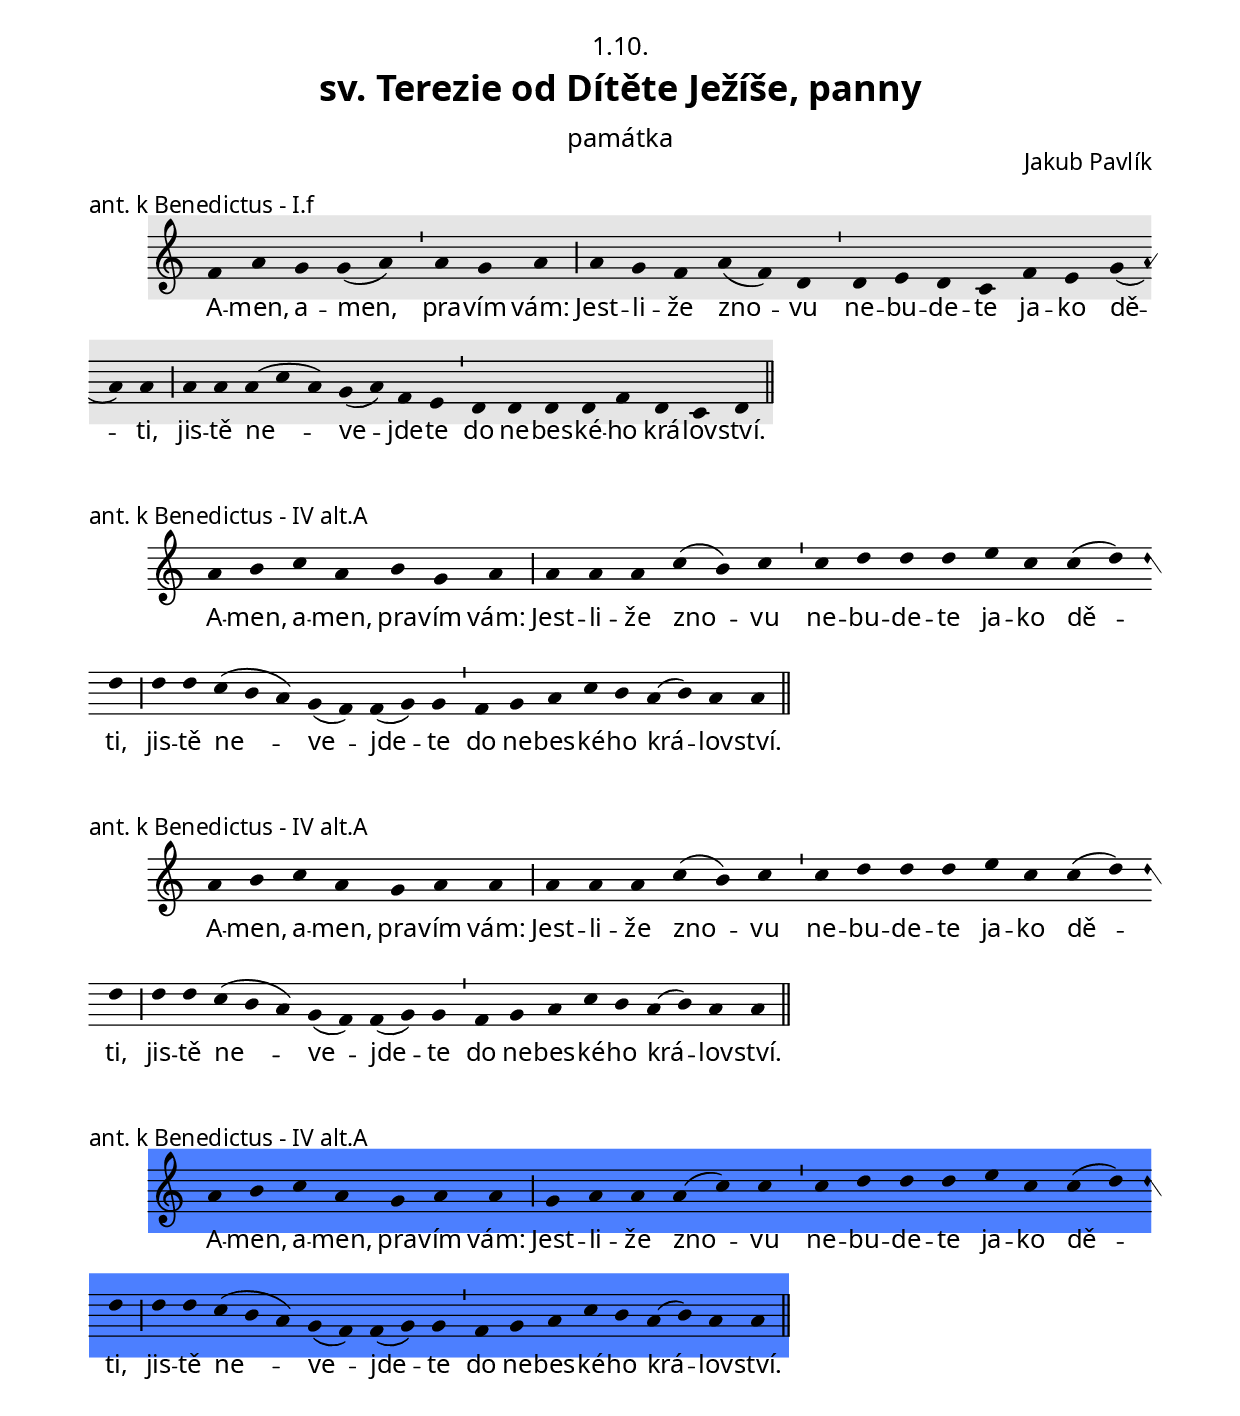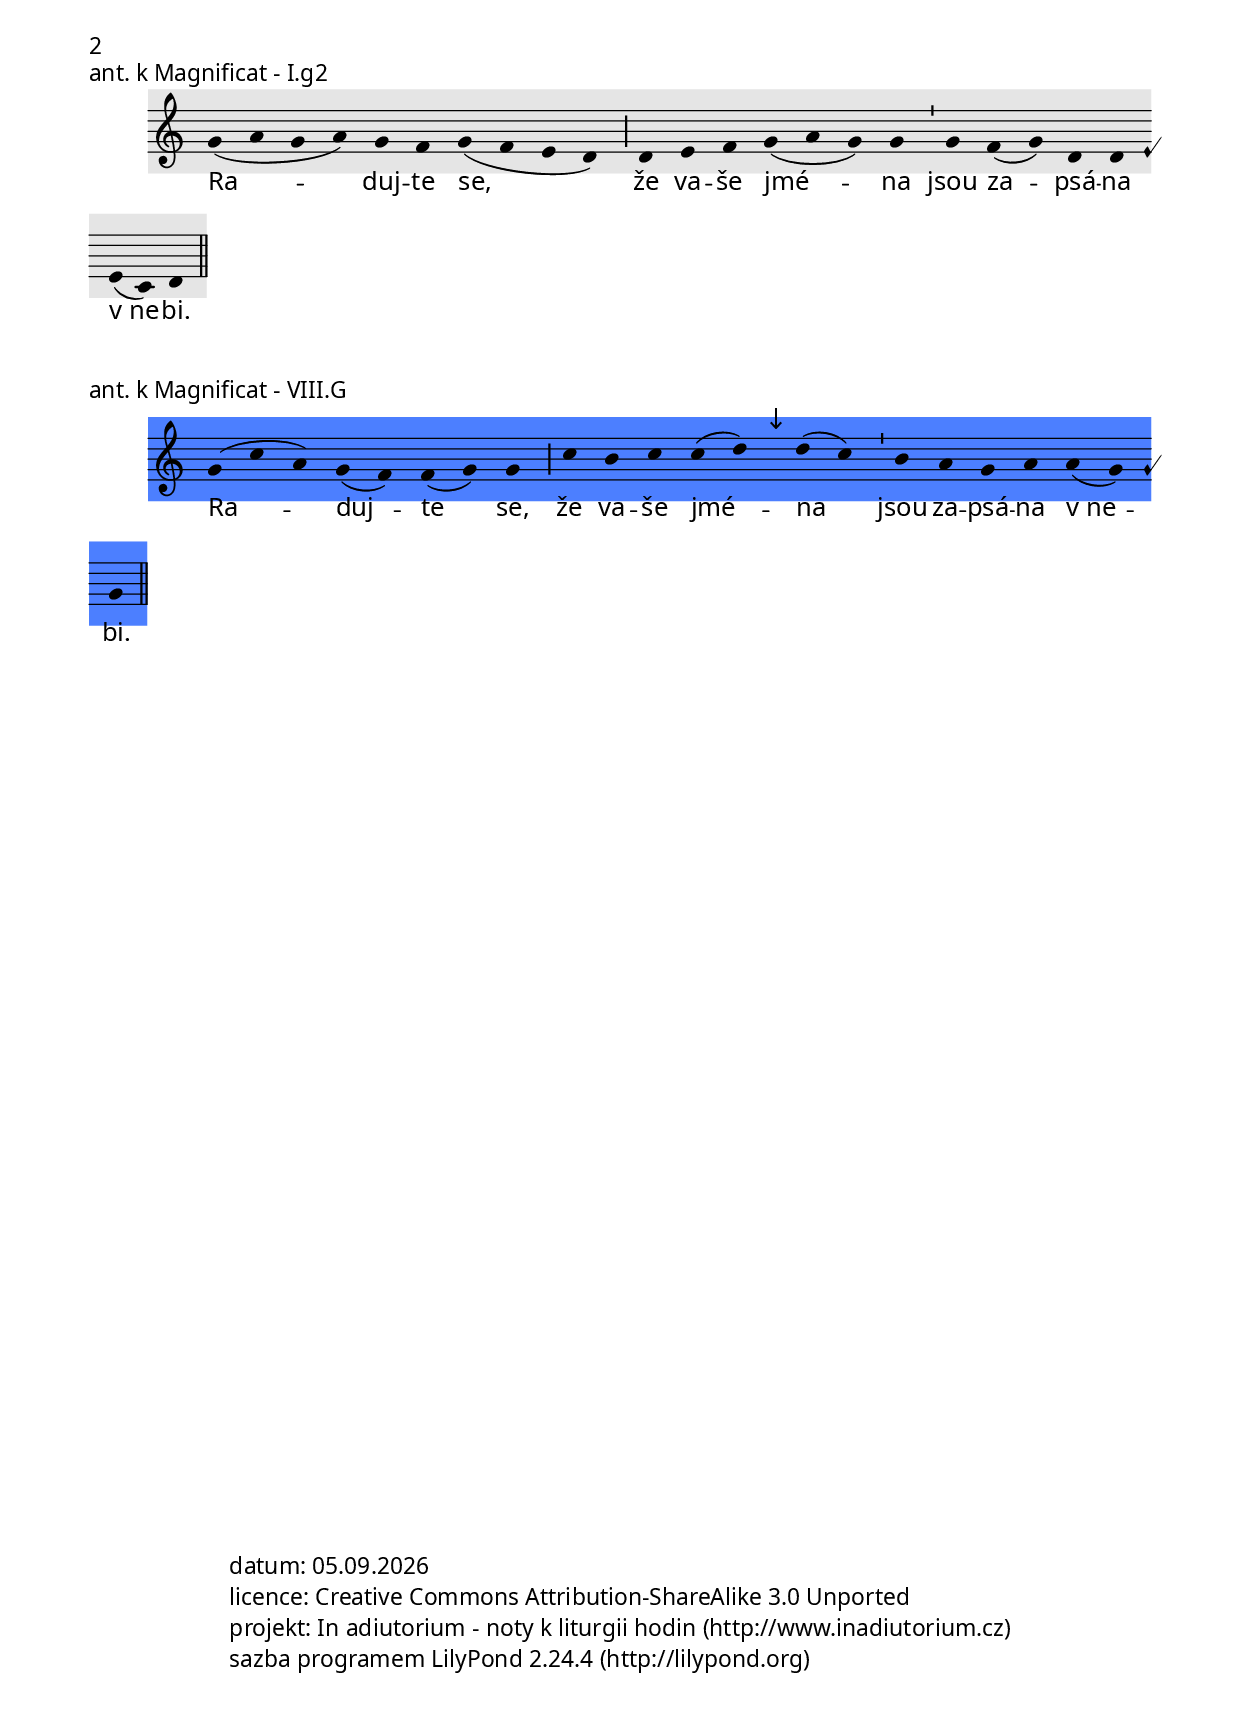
\version "2.16.0"

\include "../spolecne.ly"
\include "../dilyresponsorii.ly"

\header {
  title = \markup\titleSvatek
            "sv. Terezie od Dítěte Ježíše, panny"
            památka
            1.10.
  composer = "Jakub Pavlík"
}

\score {
  \relative c' {
    \zvyraznovacSedy
    \choralniRezim
    f4 a g g( a) \barMin a g a \barMaior
    a g f a( f) d \barMin d e d c f e g( a) a \barMaior
    a a a( c a) g( a) f e \barMin d d d d f d c d \barFinalis
  }
  \addlyrics {
    A -- men, a -- men, pra -- vím vám:
    Jest -- li -- že zno -- vu ne -- bu -- de -- te ja -- ko dě -- ti,
    jis -- tě ne -- ve -- jde -- te do ne -- bes -- ké -- ho krá -- lov -- ství.
  }
  \header {
    quid = "ant. k Benedictus"
    modus = "I"
    differentia = "f"
    psalmus = ""
    placet = "bída"
    id = "aben"
    piece = \markup {\sestavTitulekBezZalmu}
  }
}

\score {
  \relative c'' {
    \choralniRezim
    a4 b c a b g a \barMaior
    a4 a a c( b) c \barMin
    c d d d e c c( d) d \barMaior
    d d c( b a) g( f) f( g) g \barMin
    f g a c b a( b) a a \barFinalis
  }
  \addlyrics {
    A -- men, a -- men, pra -- vím vám:
    Jest -- li -- že zno -- vu ne -- bu -- de -- te ja -- ko dě -- ti,
    jis -- tě ne -- ve -- jde -- te do ne -- bes -- ké -- ho krá -- lov -- ství.
  }
  \header {
    quid = "ant. k Benedictus"
    modus = "IV alt"
    differentia = "A"
    psalmus = ""
    fial = "antifony/tyden3_3utery.ly#ne-ant2?upraveno"
    id = "aben"
    piece = \markup {\sestavTitulekBezZalmu}
  }
}

\score {
  \relative c'' {
    \choralniRezim
    a4 b c a g a a \barMaior
    a4 a a c( b) c \barMin
    c d d d e c c( d) d \barMaior
    d d c( b a) g( f) f( g) g \barMin
    f g a c b a( b) a a \barFinalis
  }
  \addlyrics {
    A -- men, a -- men, pra -- vím vám:
    Jest -- li -- že zno -- vu ne -- bu -- de -- te ja -- ko dě -- ti,
    jis -- tě ne -- ve -- jde -- te do ne -- bes -- ké -- ho krá -- lov -- ství.
  }
  \header {
    quid = "ant. k Benedictus"
    modus = "IV alt"
    differentia = "A"
    psalmus = ""
    fial = "antifony/tyden3_3utery.ly#ne-ant2?upraveno"
    id = "aben"
    piece = \markup {\sestavTitulekBezZalmu}
  }
}

\score {
  \relative c'' {
    \zvyraznovacModry
    \choralniRezim
    a4 b c a g a a \barMaior
    g a a a( c) c \barMin
    c d d d e c c( d) d \barMaior
    d d c( b a) g( f) f( g) g \barMin
    f g a c b a( b) a a \barFinalis
  }
  \addlyrics {
    A -- men, a -- men, pra -- vím vám:
    Jest -- li -- že zno -- vu ne -- bu -- de -- te ja -- ko dě -- ti,
    jis -- tě ne -- ve -- jde -- te do ne -- bes -- ké -- ho krá -- lov -- ství.
  }
  \header {
    quid = "ant. k Benedictus"
    modus = "IV alt"
    differentia = "A"
    psalmus = ""
    fial = "antifony/tyden3_3utery.ly#ne-ant2?upraveno"
    id = "aben"
    piece = \markup {\sestavTitulekBezZalmu}
  }
}

\pageBreak

\score {
  \relative c'' {
    \zvyraznovacSedy
    \choralniRezim
    g4( a g a) g f g( f e d) \barMaior
    d e f g( a g) g \barMin g f( g) d d e( c) d \barFinalis
  }
  \addlyrics {
    Ra -- duj -- te se,
    že va -- še jmé -- na jsou za -- psá -- na v_ne -- bi.
  }
  \header {
    quid = "ant. k Magnificat"
    modus = "I"
    differentia = "g2"
    psalmus = ""
    placet = "_Radujte se_ je divné, extra fail je dlouhé melisma na _se_; navíc d se nezdá být přirozenou finálou této melodie, tou je snad spíše g"
    id = "amag"
    piece = \markup {\sestavTitulekBezZalmu}
  }
}

\score {
  \relative c'' {
    \zvyraznovacModry
    \choralniRezim
    g4( c a) g( f) f( g) g \barMaior
    c b c c( d) \mark\sipka d( c) \barMin
    b a g a a( g) g \barFinalis
  }
  \addlyrics {
    Ra -- duj -- te se,
    že va -- še jmé -- na
    jsou za -- psá -- na v_ne -- bi.
  }
  \header {
    quid = "ant. k Magnificat"
    modus = "VIII"
    differentia = "G"
    psalmus = ""
    fial = "antifony/mezidobi_nedeleC_11_20.ly#ne14c-2ne-amag"
    id = "amag"
    piece = \markup {\sestavTitulekBezZalmu}
  }
}